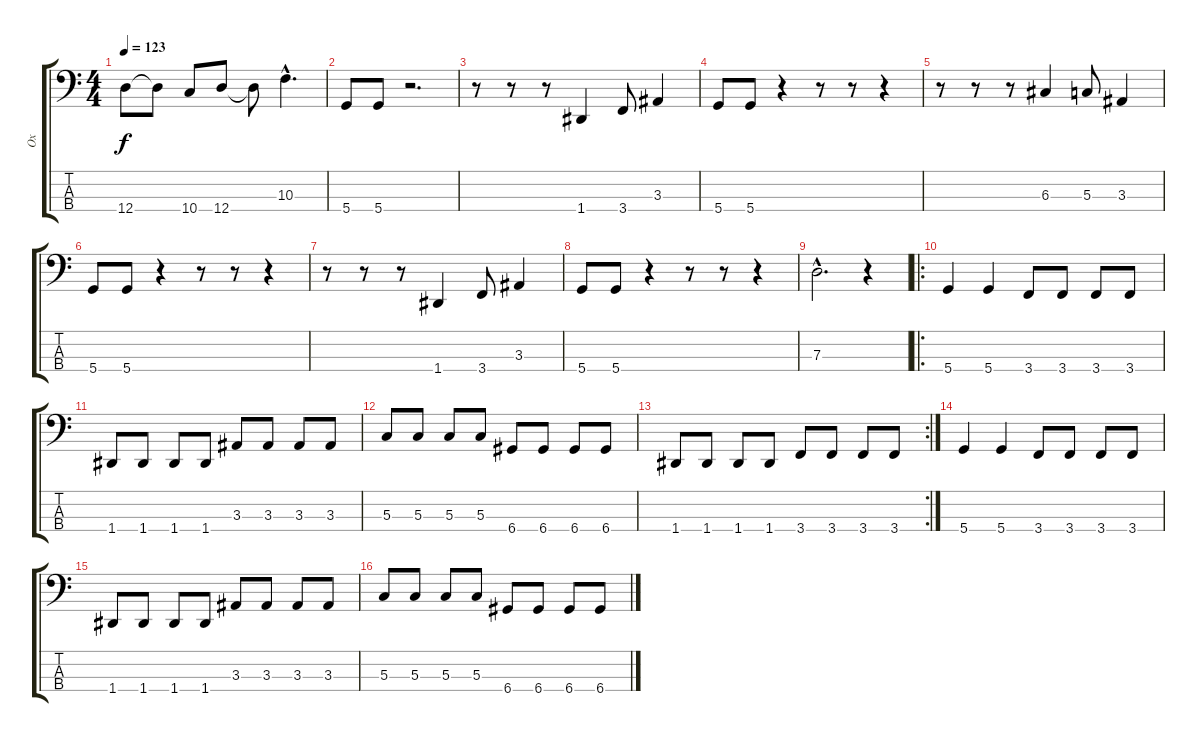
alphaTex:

\track ("Ox" "Ox") {instrument electricbasspick}
\staff {score tabs}
\tuning (F2 C2 G1 D1) {hide}
\ts (4 4)
\tempo 123
\clef f4
\ks c
12.4.8{dy f} 12.4{t}.8 10.4.8 12.4.8 12.4{t}.8 10.3{hac}.4{d} |
5.4.8 5.4.8 r.2{d} |
r.8 r.8 r.8 1.4.4 3.4.8 3.3.4 |
5.4.8 5.4.8 r.4 r.8 r.8 r.4 |
r.8 r.8 r.8 6.3.4 5.3.8 3.3.4 |
5.4.8 5.4.8 r.4 r.8 r.8 r.4 |
r.8 r.8 r.8 1.4.4 3.4.8 3.3.4 |
5.4.8 5.4.8 r.4 r.8 r.8 r.4 |
7.3{hac}.2{d} r.4 |
\ro
5.4.4 5.4.4 3.4.8 3.4.8 3.4.8 3.4.8 |
1.4.8 1.4.8 1.4.8 1.4.8 3.3.8 3.3.8 3.3.8 3.3.8 |
5.3.8 5.3.8 5.3.8 5.3.8 6.4.8 6.4.8 6.4.8 6.4.8 |
\rc 2
1.4.8 1.4.8 1.4.8 1.4.8 3.4.8 3.4.8 3.4.8 3.4.8 |
5.4.4 5.4.4 3.4.8 3.4.8 3.4.8 3.4.8 |
1.4.8 1.4.8 1.4.8 1.4.8 3.3.8 3.3.8 3.3.8 3.3.8 |
5.3.8 5.3.8 5.3.8 5.3.8 6.4.8 6.4.8 6.4.8 6.4.8
